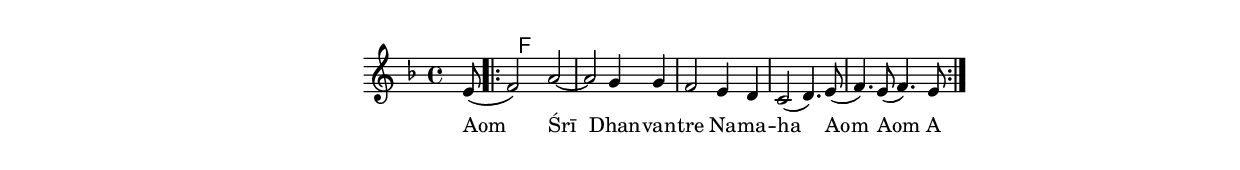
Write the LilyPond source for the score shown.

\version "2.19.45"
\paper {
	line-width = 4.6\in
}

melody = \relative c' {
  \clef treble
  \key f \major
  \time 4/4
  \set Score.voltaSpannerDuration = #(ly:make-moment 4/4)
	\new Voice = "words" {
		\partial 8 e8( 
		\repeat volta 2 {
			f2) a~ | a g4 g4 | 
			f2 e4 d | c2( d4.) e8( |
			f4.) e8( f4.) e8
		}
  }
}

text =  \lyricmode {
	\set associatedVoice = "words"
	Aom Śrī
	Dhan -- van -- tre Na -- ma -- ha__ 
	Aom Aom A
}

harmonies = \chordmode {
\set noChordSymbol = "" 
\partial 4 r4
	f
}

\score {
  <<
    \new ChordNames {
      \set chordChanges = ##t
      \harmonies
    }
    \new Staff {
    	\new Voice = "one" { \melody }
  	}
    \new Lyrics \lyricsto "words" \text
  >>
  \layout { 
   #(layout-set-staff-size 16)
   }
  \midi { 
  	\tempo 4 = 125
  }
}